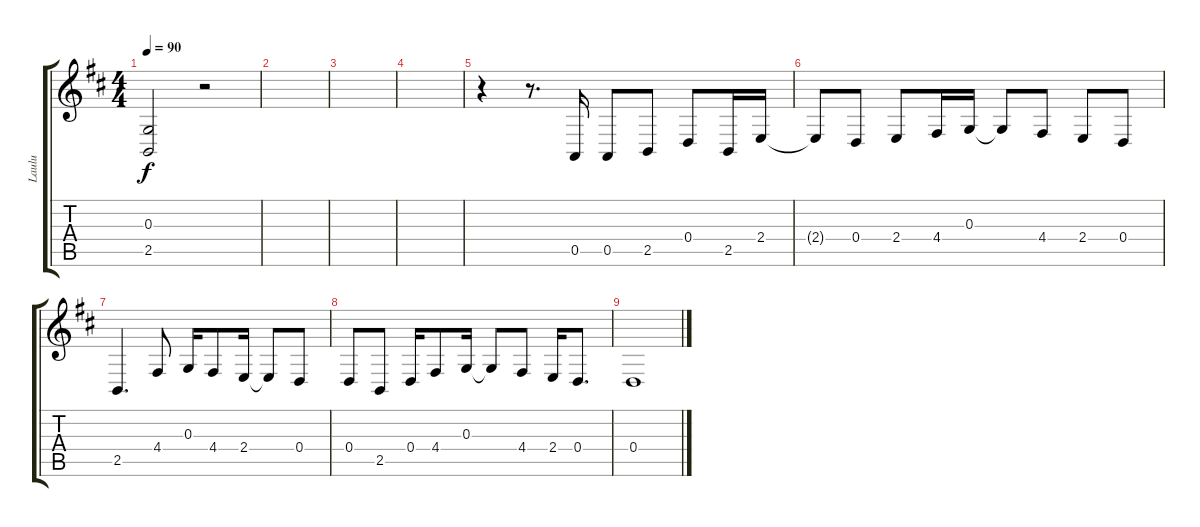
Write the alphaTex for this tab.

\track ("Laulu" "Laulu") {instrument violin}
\staff {score tabs}
\tuning (E4 B3 G3 D3 A2 E2) {hide}
\ts (4 4)
\tempo 90
\clef g2
\ks d
(0.3{t} 2.5{t}).2{dy f} r.2 |
|
|
|
r.4 r.8{d} 0.5.16 0.5.8 2.5.8 0.4.8 2.5.16 2.4.16 |
2.4{t}.8 0.4.8 2.4.8 4.4.16 0.3.16 0.3{t}.8 4.4.8 2.4.8 0.4.8 |
2.5.4{d} 4.4.8 0.3.16 4.4.8 2.4.16 2.4{t}.8 0.4.8 |
0.4.8 2.5.8 0.4.16 4.4.8 0.3.16 0.3{t}.8 4.4.8 2.4.16 0.4.8{d} |
0.4.1
